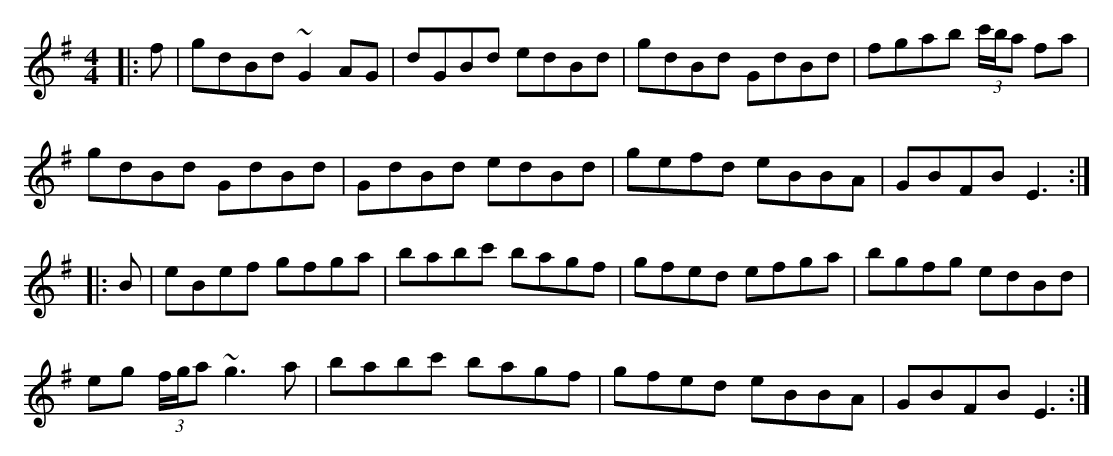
X:1
M:4/4
K:G
|:f| gdBd ~G2AG | dGBd edBd | gdBd GdBd | fgab (3c'/b/a fa |
gdBd GdBd | GdBd edBd | gefd eBBA | GBFB E3 :|
|:B| eBef gfga | babc' bagf | gfed efga | bgfg edBd |
eg (3f/g/a ~g3a | babc' bagf | gfed eBBA | GBFB E3 :|
